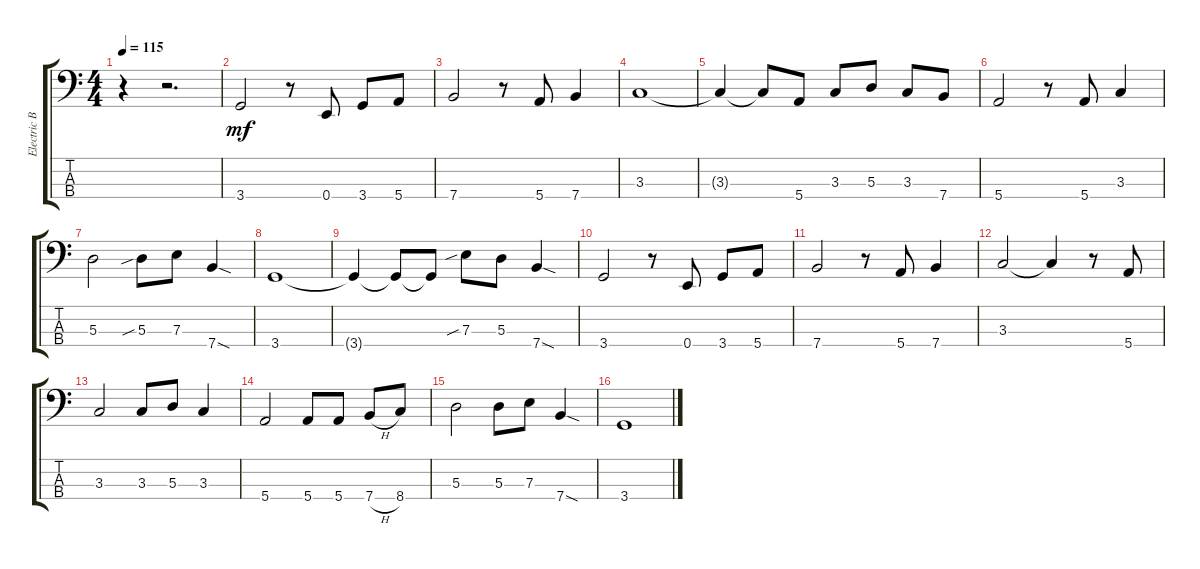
\track ("Electric Bass" "Electric B") {instrument electricbassfinger}
\staff {score tabs}
\tuning (G2 D2 A1 E1) {hide}
\ts (4 4)
\tempo 115
\clef f4
\ks c
r.4{dy mf instrument electricbassfinger} r.2{d} |
3.4.2 r.8 0.4.8 3.4.8 5.4.8 |
7.4.2 r.8 5.4.8 7.4.4 |
3.3.1 |
3.3{t}.4 3.3{t}.8 5.4.8 3.3.8 5.3.8 3.3.8 7.4.8 |
5.4.2 r.8 5.4.8 3.3.4 |
5.3.2 5.3{sib}.8 7.3.8 7.4{sod}.4 |
3.4.1 |
3.4{t}.4 3.4{t}.8 3.4{t}.8 7.3{sib}.8 5.3.8 7.4{sod}.4 |
3.4.2 r.8 0.4.8 3.4.8 5.4.8 |
7.4.2 r.8 5.4.8 7.4.4 |
3.3.2 3.3{t}.4 r.8 5.4.8 |
3.3.2 3.3.8 5.3.8 3.3.4 |
5.4.2 5.4.8 5.4.8 7.4{h}.8 8.4.8 |
5.3.2 5.3.8 7.3.8 7.4{sod}.4 |
3.4.1
